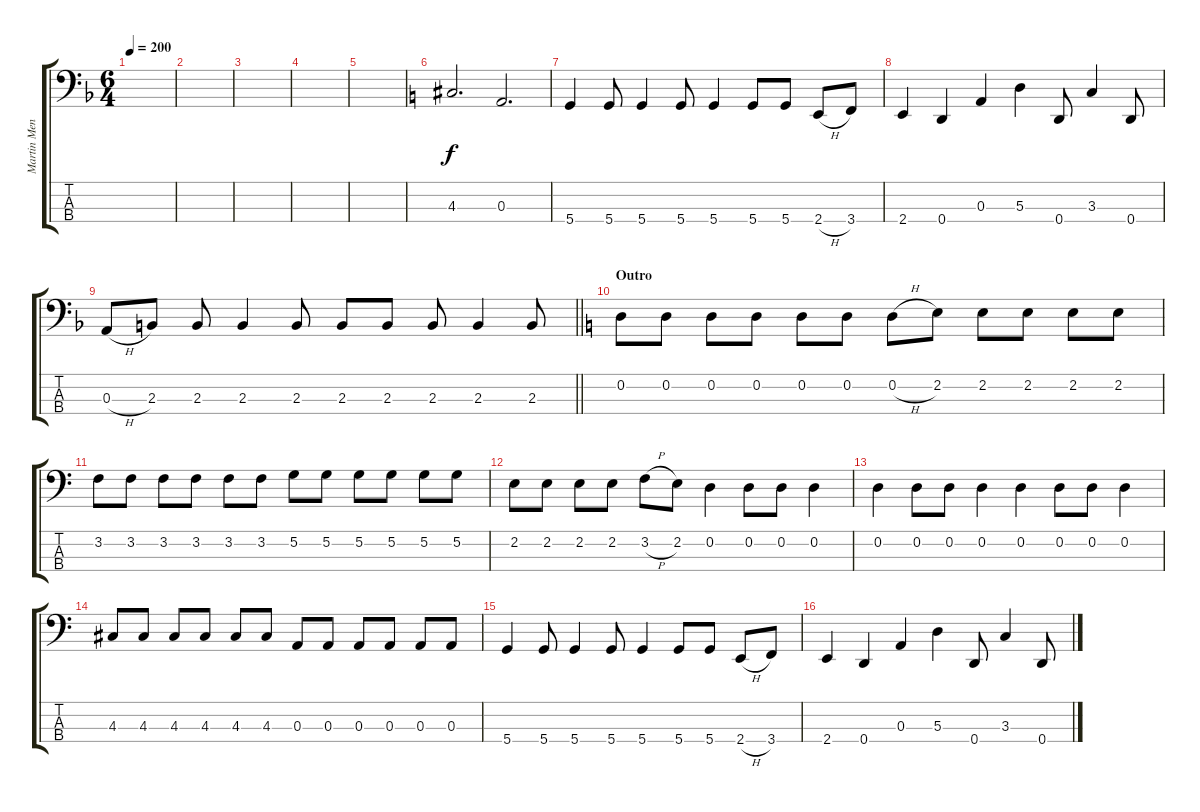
\track ("Martin Mendez" "Martin Men") {instrument electricbassfinger}
\staff {score tabs}
\tuning (G2 D2 A1 D1) {hide}
\ts (6 4)
\tempo 200
\clef f4
\ks f
|
|
|
|
|
\ks c
4.3.2{d} 0.3.2{d} |
5.4.4 5.4.8 5.4.4 5.4.8 5.4.4 5.4.8 5.4.8 2.4{h}.8 3.4.8 |
2.4.4 0.4.4 0.3.4 5.3.4 0.4.8 3.3.4 0.4.8 |
\barLineRight lightlight
\ks f
0.3{h}.8 2.3.8 2.3.8 2.3.4 2.3.8 2.3.8 2.3.8 2.3.8 2.3.4 2.3.8 |
\section ("" "Outro")
\ks c
0.2.8 0.2.8 0.2.8 0.2.8 0.2.8 0.2.8 0.2{h}.8 2.2.8 2.2.8 2.2.8 2.2.8 2.2.8 |
3.2.8 3.2.8 3.2.8 3.2.8 3.2.8 3.2.8 5.2.8 5.2.8 5.2.8 5.2.8 5.2.8 5.2.8 |
2.2.8 2.2.8 2.2.8 2.2.8 3.2{h}.8 2.2.8 0.2.4 0.2.8 0.2.8 0.2.4 |
0.2.4 0.2.8 0.2.8 0.2.4 0.2.4 0.2.8 0.2.8 0.2.4 |
4.3.8 4.3.8 4.3.8 4.3.8 4.3.8 4.3.8 0.3.8 0.3.8 0.3.8 0.3.8 0.3.8 0.3.8 |
5.4.4 5.4.8 5.4.4 5.4.8 5.4.4 5.4.8 5.4.8 2.4{h}.8 3.4.8 |
2.4.4 0.4.4 0.3.4 5.3.4 0.4.8 3.3.4 0.4.8
